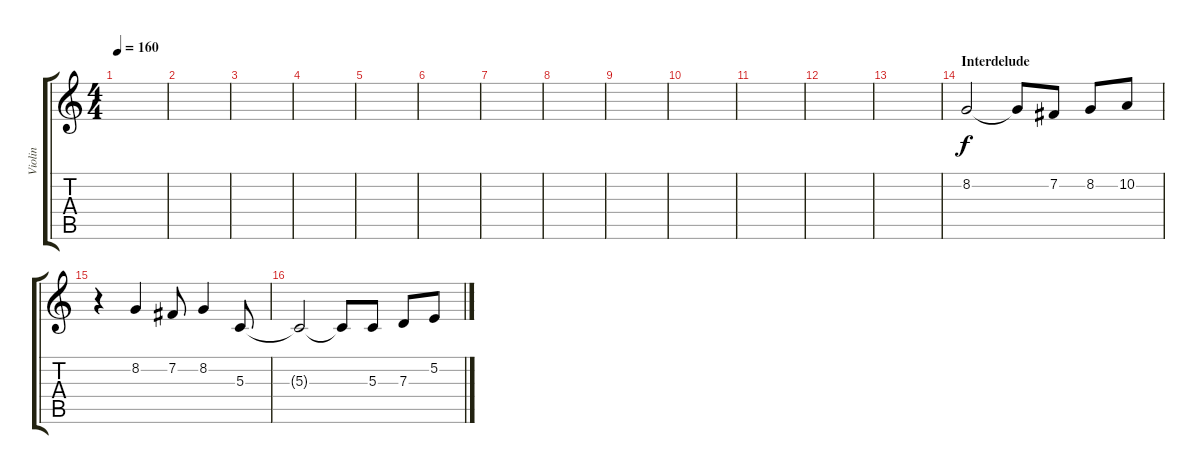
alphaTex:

\track ("Violin" "Violin") {instrument violin}
\staff {score tabs}
\tuning (E4 B3 G3 D3 A2 E2) {hide}
\ts (4 4)
\tempo 160
\clef g2
\ks c
|
|
|
|
|
|
|
|
|
|
|
|
|
\section ("" "Interdelude")
8.2.2{dy f volume 11} 8.2{t}.8 7.2.8 8.2.8 10.2.8 |
r.4 8.2.4 7.2.8 8.2.4 5.3.8 |
5.3{t}.2 5.3{t}.8 5.3.8 7.3.8 5.2.8
